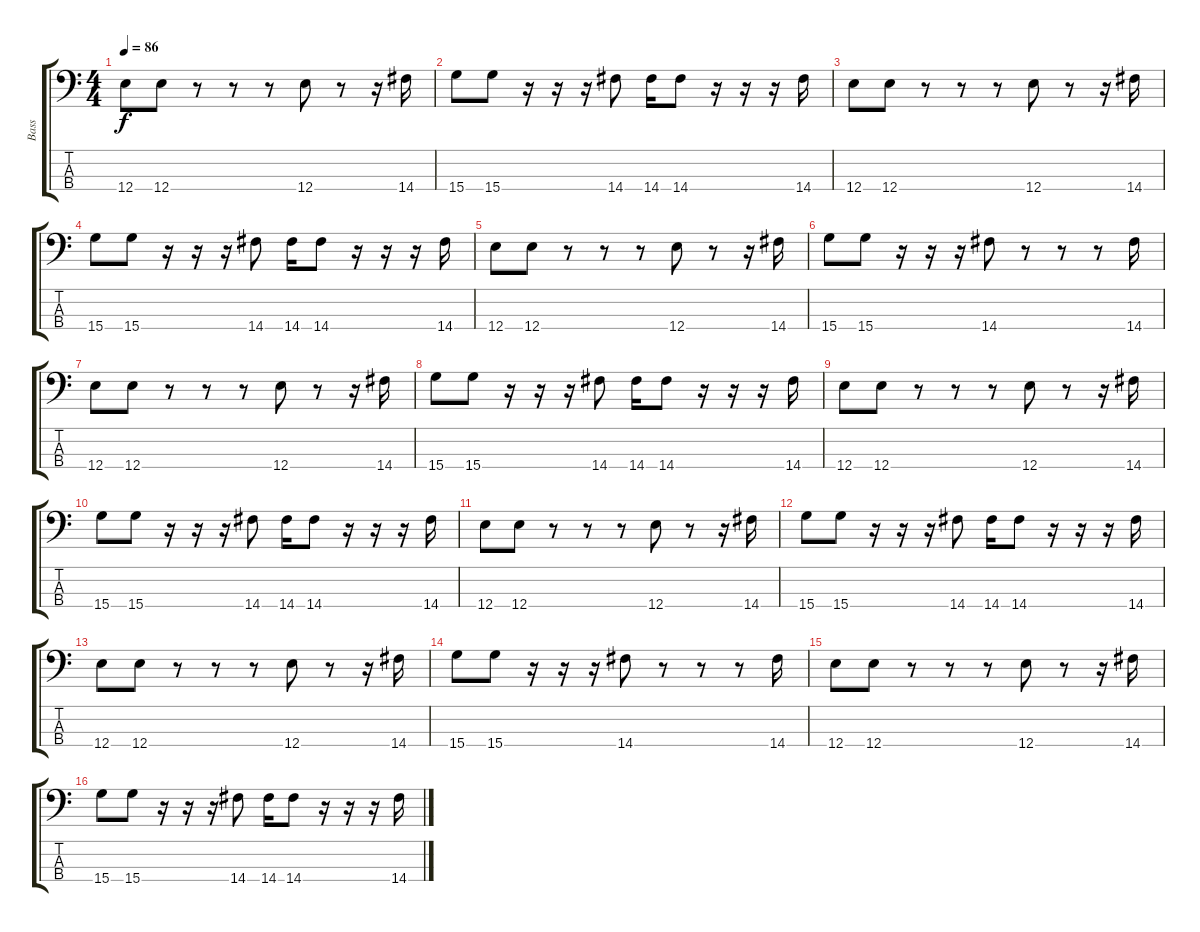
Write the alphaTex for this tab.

\track ("Bass" "Bass") {instrument electricbassfinger}
\staff {score tabs}
\tuning (G2 D2 A1 E1) {hide}
\ts (4 4)
\tempo 86
\clef f4
\ks c
12.4.8{dy f} 12.4.8 r.8 r.8 r.8 12.4.8 r.8 r.16 14.4.16 |
15.4.8 15.4.8 r.16 r.16 r.16 14.4.8 14.4.16 14.4.8 r.16 r.16 r.16 14.4.16 |
12.4.8 12.4.8 r.8 r.8 r.8 12.4.8 r.8 r.16 14.4.16 |
15.4.8 15.4.8 r.16 r.16 r.16 14.4.8 14.4.16 14.4.8 r.16 r.16 r.16 14.4.16 |
12.4.8 12.4.8 r.8 r.8 r.8 12.4.8 r.8 r.16 14.4.16 |
15.4.8 15.4.8 r.16 r.16 r.16 14.4.8 r.8 r.8 r.8 14.4.16 |
12.4.8 12.4.8 r.8 r.8 r.8 12.4.8 r.8 r.16 14.4.16 |
15.4.8 15.4.8 r.16 r.16 r.16 14.4.8 14.4.16 14.4.8 r.16 r.16 r.16 14.4.16 |
12.4.8 12.4.8 r.8 r.8 r.8 12.4.8 r.8 r.16 14.4.16 |
15.4.8 15.4.8 r.16 r.16 r.16 14.4.8 14.4.16 14.4.8 r.16 r.16 r.16 14.4.16 |
12.4.8 12.4.8 r.8 r.8 r.8 12.4.8 r.8 r.16 14.4.16 |
15.4.8 15.4.8 r.16 r.16 r.16 14.4.8 14.4.16 14.4.8 r.16 r.16 r.16 14.4.16 |
12.4.8 12.4.8 r.8 r.8 r.8 12.4.8 r.8 r.16 14.4.16 |
15.4.8 15.4.8 r.16 r.16 r.16 14.4.8 r.8 r.8 r.8 14.4.16 |
12.4.8 12.4.8 r.8 r.8 r.8 12.4.8 r.8 r.16 14.4.16 |
15.4.8 15.4.8 r.16 r.16 r.16 14.4.8 14.4.16 14.4.8 r.16 r.16 r.16 14.4.16
